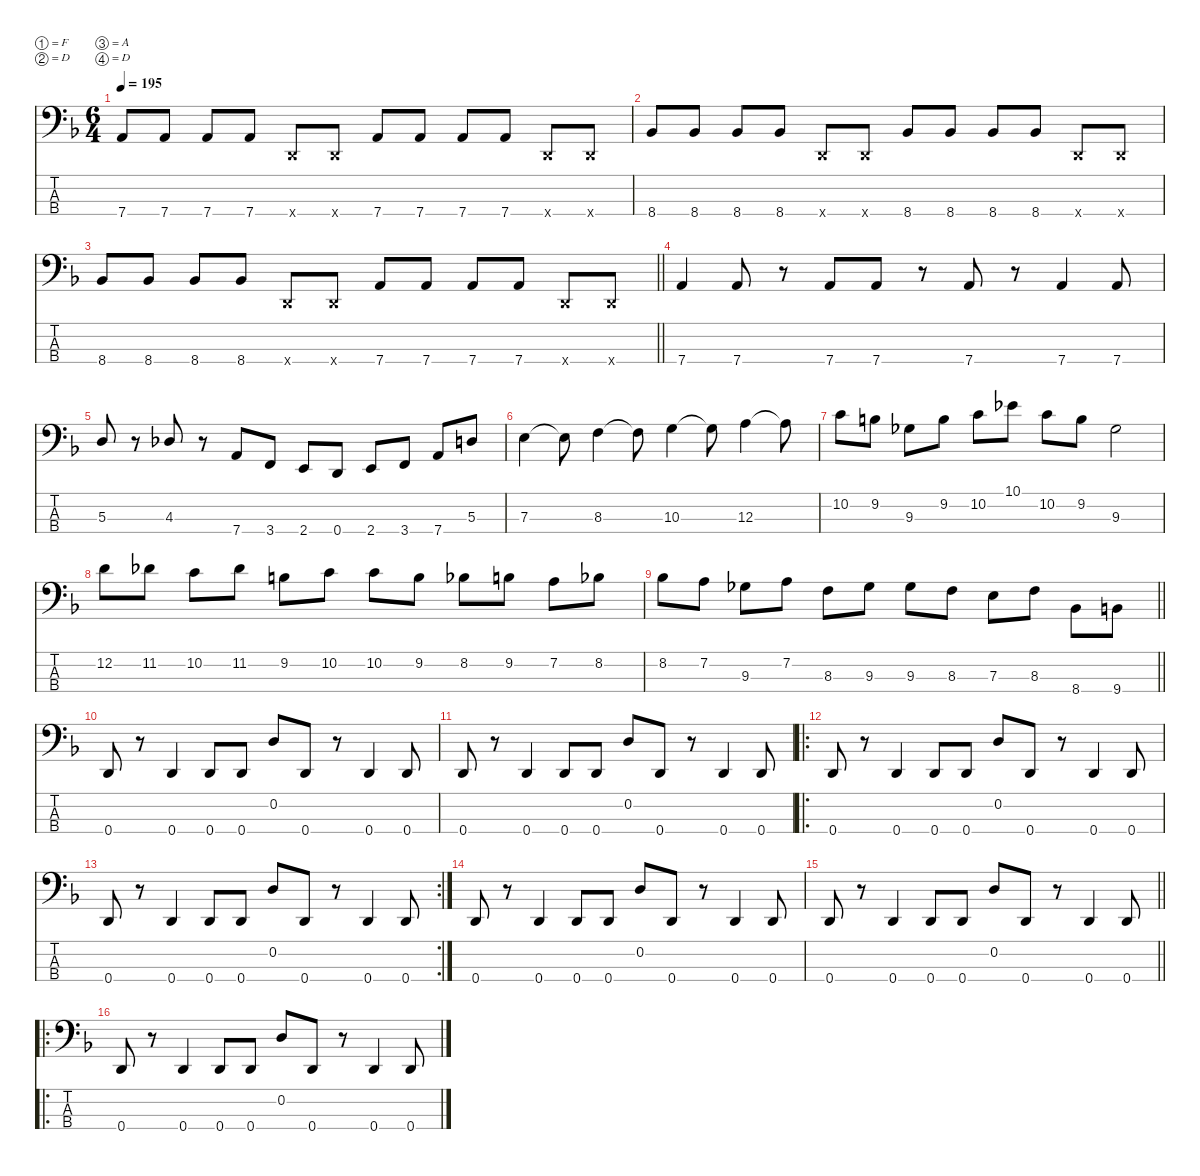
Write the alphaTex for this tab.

\defaultSystemsLayout 4
\hideDynamics
\bracketExtendMode nobrackets
\singleTrackTrackNamePolicy hidden
\multiTrackTrackNamePolicy hidden
\firstSystemTrackNameMode fullname
\firstSystemTrackNameOrientation horizontal
\otherSystemsTrackNameOrientation horizontal
\track ("Bass" "el.bs.") {defaultSystemsLayout 4 instrument electricbassfinger}
\staff {score tabs}
\tuning (F2 D2 A1 D1)
\ts (6 4)
\tempo 195
\clef f4
\ks dminor
7.4{acc forcenatural}.8{dy f beam Up} 7.4{acc forcenatural}.8{beam Up} 7.4{acc forcenatural}.8{beam Up} 7.4{acc forcenatural}.8{beam Up} 0.4{x acc forcenatural}.8{beam Up} 0.4{x acc forcenatural}.8{beam Up} 7.4{acc forcenatural}.8{beam Up} 7.4{acc forcenatural}.8{beam Up} 7.4{acc forcenatural}.8{beam Up} 7.4{acc forcenatural}.8{beam Up} 0.4{x acc forcenatural}.8{beam Up} 0.4{x acc forcenatural}.8{beam Up} |
8.4{acc b}.8{beam Up} 8.4{acc b}.8{beam Up} 8.4{acc b}.8{beam Up} 8.4{acc b}.8{beam Up} 0.4{x acc forcenatural}.8{beam Up} 0.4{x acc forcenatural}.8{beam Up} 8.4{acc b}.8{beam Up} 8.4{acc b}.8{beam Up} 8.4{acc b}.8{beam Up} 8.4{acc b}.8{beam Up} 0.4{x acc forcenatural}.8{beam Up} 0.4{x acc forcenatural}.8{beam Up} |
\barLineRight lightlight
8.4{acc b}.8{beam Up} 8.4{acc b}.8{beam Up} 8.4{acc b}.8{beam Up} 8.4{acc b}.8{beam Up} 0.4{x acc forcenatural}.8{beam Up} 0.4{x acc forcenatural}.8{beam Up} 7.4{acc forcenatural}.8{beam Up} 7.4{acc forcenatural}.8{beam Up} 7.4{acc forcenatural}.8{beam Up} 7.4{acc forcenatural}.8{beam Up} 0.4{x acc forcenatural}.8{beam Up} 0.4{x acc forcenatural}.8{beam Up} |
7.4{acc forcenatural}.4{beam Up} 7.4{acc forcenatural}.8{beam Up} r.8{beam Up} 7.4{acc forcenatural}.8{beam Up} 7.4{acc forcenatural}.8{beam Up} r.8{beam Up} 7.4{acc forcenatural}.8{beam Up} r.8{beam Up} 7.4{acc forcenatural}.4{beam Up} 7.4{acc forcenatural}.8{beam Up} |
5.3{acc forcenatural}.8{beam Up} r.8{beam Up} 4.3{acc b}.8{beam Up} r.8{beam Up} 7.4{acc forcenatural}.8{beam Up} 3.4{acc forcenatural}.8{beam Up} 2.4{acc forcenatural}.8{beam Up} 0.4{acc forcenatural}.8{beam Up} 2.4{acc forcenatural}.8{beam Up} 3.4{acc forcenatural}.8{beam Up} 7.4{acc forcenatural}.8{beam Up} 5.3{acc forcenatural}.8{beam Up} |
7.3{acc forcenatural}.4{beam Down} 7.3{t acc forcenatural}.8{beam Down} 8.3{acc forcenatural}.4{beam Down} 8.3{t acc forcenatural}.8{beam Down} 10.3{acc forcenatural}.4{beam Down} 10.3{t acc forcenatural}.8{beam Down} 12.3{acc forcenatural}.4{beam Down} 12.3{t acc forcenatural}.8{beam Down} |
10.2{acc forcenatural}.8{beam Down} 9.2{acc forcenatural}.8{beam Down} 9.3{acc b}.8{beam Down} 9.2{acc forcenatural}.8{beam Down} 10.2{acc forcenatural}.8{beam Down} 10.1{acc b}.8{beam Down} 10.2{acc forcenatural}.8{beam Down} 9.2{acc forcenatural}.8{beam Down} 9.3{acc b}.2{beam Down} |
12.2{acc forcenatural}.8{beam Down} 11.2{acc b}.8{beam Down} 10.2{acc forcenatural}.8{beam Down} 11.2{acc b}.8{beam Down} 9.2{acc forcenatural}.8{beam Down} 10.2{acc forcenatural}.8{beam Down} 10.2{acc forcenatural}.8{beam Down} 9.2{acc forcenatural}.8{beam Down} 8.2{acc b}.8{beam Down} 9.2{acc forcenatural}.8{beam Down} 7.2{acc forcenatural}.8{beam Down} 8.2{acc b}.8{beam Down} |
\barLineRight lightlight
8.2{acc b}.8{beam Down} 7.2{acc forcenatural}.8{beam Down} 9.3{acc b}.8{beam Down} 7.2{acc forcenatural}.8{beam Down} 8.3{acc forcenatural}.8{beam Down} 9.3{acc b}.8{beam Down} 9.3{acc b}.8{beam Down} 8.3{acc forcenatural}.8{beam Down} 7.3{acc forcenatural}.8{beam Down} 8.3{acc forcenatural}.8{beam Down} 8.4{acc b}.8{beam Down} 9.4{acc forcenatural}.8{beam Down} |
0.4{acc forcenatural}.8{beam Up} r.8{beam Up} 0.4{acc forcenatural}.4{beam Up} 0.4{acc forcenatural}.8{beam Up} 0.4{acc forcenatural}.8{beam Up} 0.2{acc forcenatural}.8{beam Up} 0.4{acc forcenatural}.8{beam Up} r.8{beam Up} 0.4{acc forcenatural}.4{beam Up} 0.4{acc forcenatural}.8{beam Up} |
0.4{acc forcenatural}.8{beam Up} r.8{beam Up} 0.4{acc forcenatural}.4{beam Up} 0.4{acc forcenatural}.8{beam Up} 0.4{acc forcenatural}.8{beam Up} 0.2{acc forcenatural}.8{beam Up} 0.4{acc forcenatural}.8{beam Up} r.8{beam Up} 0.4{acc forcenatural}.4{beam Up} 0.4{acc forcenatural}.8{beam Up} |
\ro
0.4{acc forcenatural}.8{beam Up} r.8{beam Up} 0.4{acc forcenatural}.4{beam Up} 0.4{acc forcenatural}.8{beam Up} 0.4{acc forcenatural}.8{beam Up} 0.2{acc forcenatural}.8{beam Up} 0.4{acc forcenatural}.8{beam Up} r.8{beam Up} 0.4{acc forcenatural}.4{beam Up} 0.4{acc forcenatural}.8{beam Up} |
\rc 2
0.4{acc forcenatural}.8{beam Up} r.8{beam Up} 0.4{acc forcenatural}.4{beam Up} 0.4{acc forcenatural}.8{beam Up} 0.4{acc forcenatural}.8{beam Up} 0.2{acc forcenatural}.8{beam Up} 0.4{acc forcenatural}.8{beam Up} r.8{beam Up} 0.4{acc forcenatural}.4{beam Up} 0.4{acc forcenatural}.8{beam Up} |
0.4{acc forcenatural}.8{beam Up} r.8{beam Up} 0.4{acc forcenatural}.4{beam Up} 0.4{acc forcenatural}.8{beam Up} 0.4{acc forcenatural}.8{beam Up} 0.2{acc forcenatural}.8{beam Up} 0.4{acc forcenatural}.8{beam Up} r.8{beam Up} 0.4{acc forcenatural}.4{beam Up} 0.4{acc forcenatural}.8{beam Up} |
\barLineRight lightlight
0.4{acc forcenatural}.8{beam Up} r.8{beam Up} 0.4{acc forcenatural}.4{beam Up} 0.4{acc forcenatural}.8{beam Up} 0.4{acc forcenatural}.8{beam Up} 0.2{acc forcenatural}.8{beam Up} 0.4{acc forcenatural}.8{beam Up} r.8{beam Up} 0.4{acc forcenatural}.4{beam Up} 0.4{acc forcenatural}.8{beam Up} |
\ro
0.4{acc forcenatural}.8{beam Up} r.8{beam Up} 0.4{acc forcenatural}.4{beam Up} 0.4{acc forcenatural}.8{beam Up} 0.4{acc forcenatural}.8{beam Up} 0.2{acc forcenatural}.8{beam Up} 0.4{acc forcenatural}.8{beam Up} r.8{beam Up} 0.4{acc forcenatural}.4{beam Up} 0.4{acc forcenatural}.8{beam Up}
